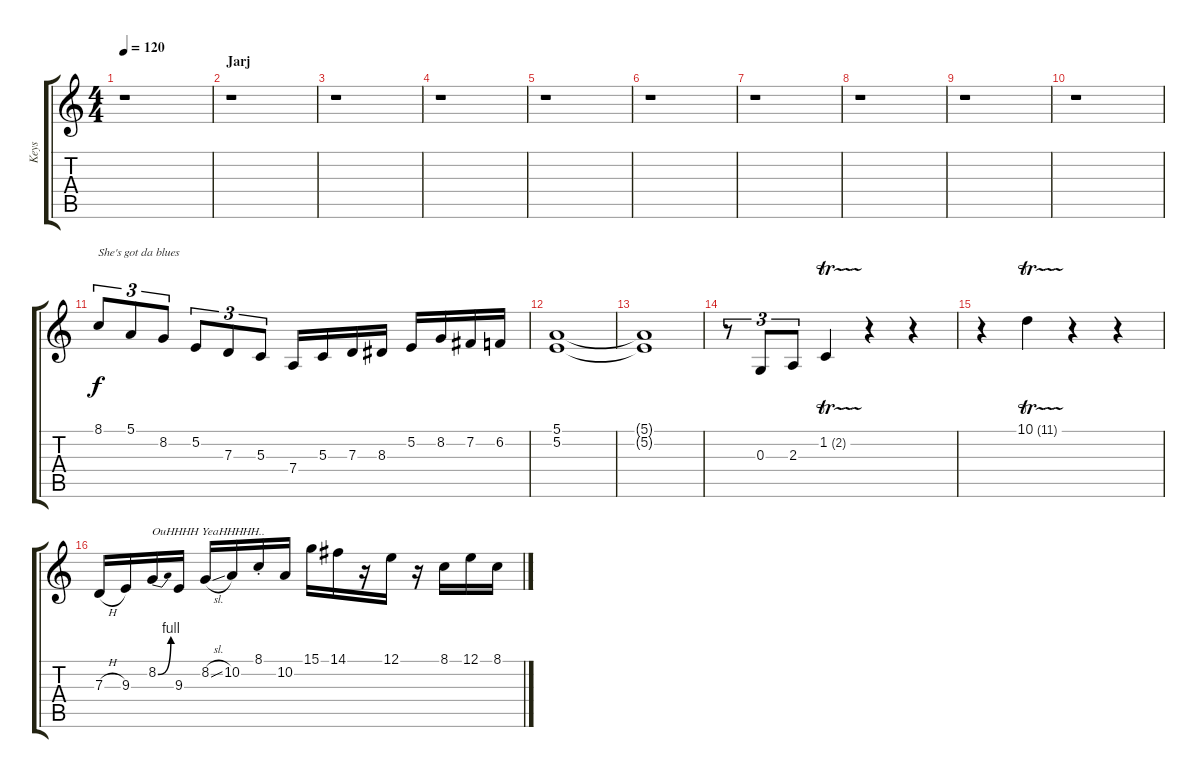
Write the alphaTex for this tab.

\track ("Keys" "Keys") {instrument stringensemble1}
\staff {score tabs}
\tuning (E4 B3 G3 D3 A2 E2) {hide}
\ts (4 4)
\tempo 120
\clef g2
\ks c
r.1{dy f} |
\section ("" "Jarj")
r.1 |
r.1 |
r.1 |
r.1 |
r.1 |
r.1 |
r.1 |
r.1 |
r.1 |
8.1.8{tu (3 2) txt "She's got da blues" volume 12 instrument electricpiano1} 5.1.8{tu (3 2)} 8.2.8{tu (3 2)} 5.2.8{tu (3 2)} 7.3.8{tu (3 2)} 5.3.8{tu (3 2)} 7.4.16 5.3.16 7.3.16 8.3.16 5.2.16 8.2.16 7.2.16 6.2.16 |
(5.1 5.2).1 |
(5.1{t} 5.2{t}).1 |
r.8{tu (3 2)} 0.3.8{tu (3 2)} 2.3.8{tu (3 2)} 1.2{tr (2 32)}.4 r.4 r.4 |
r.4 10.1{tr (11 32)}.4 r.4 r.4 |
7.3{h}.16{instrument electricpiano1} 9.3.16 8.2{be (bend 0 0 60 4)}.16{txt "OuHHHH YeaHHHHH.."} 9.3.16 8.2{sl}.16 10.2.16 8.1{st}.16 10.2.16 15.1.16 14.1.16 r.16 12.1.16 r.16 8.1.16 12.1.16 8.1.16
